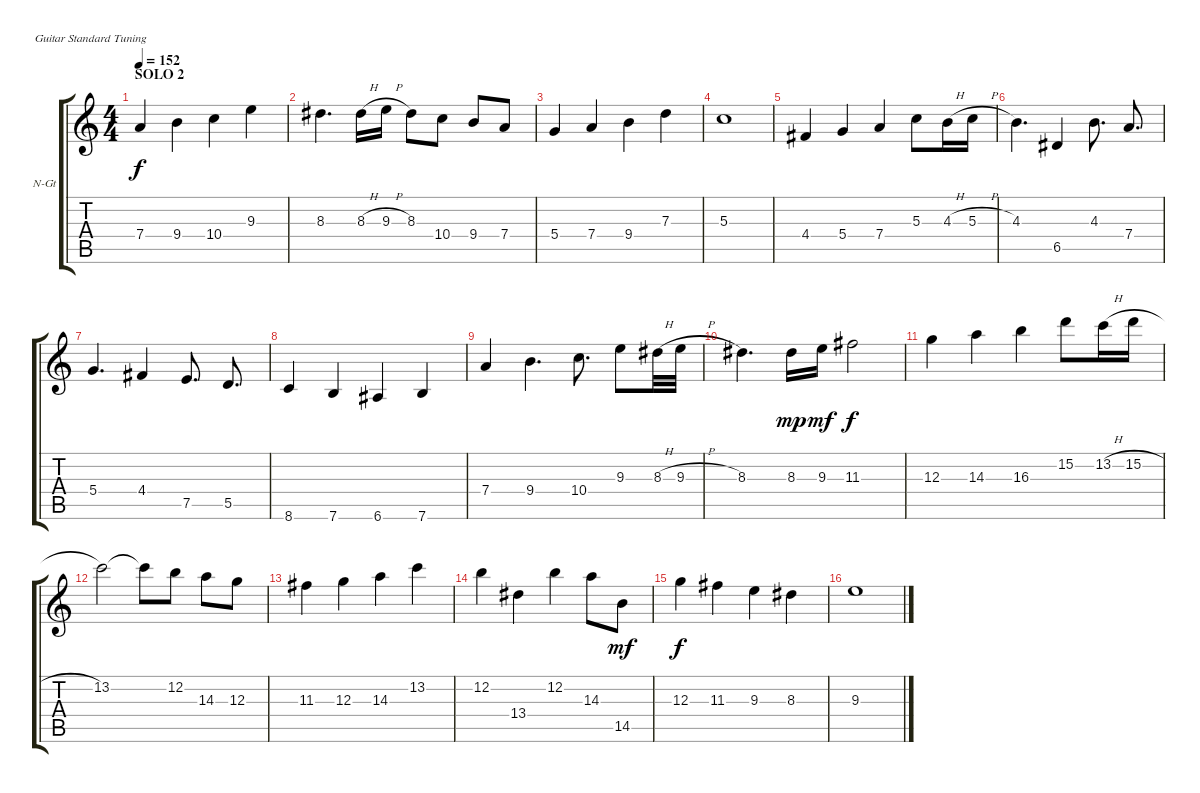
\defaultSystemsLayout 4
\bracketExtendMode groupsimilarinstruments
\firstSystemTrackNameOrientation horizontal
\otherSystemsTrackNameOrientation horizontal
\track ("Nylon Guitar" "N-Gt") {instrument acousticguitarnylon}
\staff {score tabs}
\tuning (E4 B3 G3 D3 A2 E2)
\ts (4 4)
\section ("" "SOLO 2")
\tempo 152
\clef g2
\ks c
7.4.4{dy f} 9.4.4 10.4.4 9.3.4 |
8.3.4{d} 8.3{h}.16 9.3{h}.16 8.3.8 10.4.8 9.4.8 7.4.8 |
5.4.4 7.4.4 9.4.4 7.3.4 |
5.3.1 |
4.4.4 5.4.4 7.4.4 5.3.8 4.3{h}.16 5.3{h}.16 |
4.3.4{d} 6.5.4 4.3.8{d} 7.4.8{d} |
5.4.4{d} 4.4.4 7.5.8{d} 5.5.8{d} |
8.6.4 7.6.4 6.6.4 7.6.4 |
7.4.4 9.4.4{d} 10.4.8{d} 9.3.8 8.3{h}.32 9.3{h}.32 |
8.3.4{d} 8.3.16{dy mp} 9.3.16{dy mf} 11.3.2{dy f} |
12.3.4 14.3.4 16.3.4 15.2.8 13.2{h}.16 15.2{h}.16 |
13.2.2 13.2{t}.8 12.2.8 14.3.8 12.3.8 |
11.3.4 12.3.4 14.3.4 13.2.4 |
12.2.4 13.4.4 12.2.4 14.3.8 14.5.8{dy mf} |
12.3.4{dy f} 11.3.4 9.3.4 8.3.4 |
9.3.1
